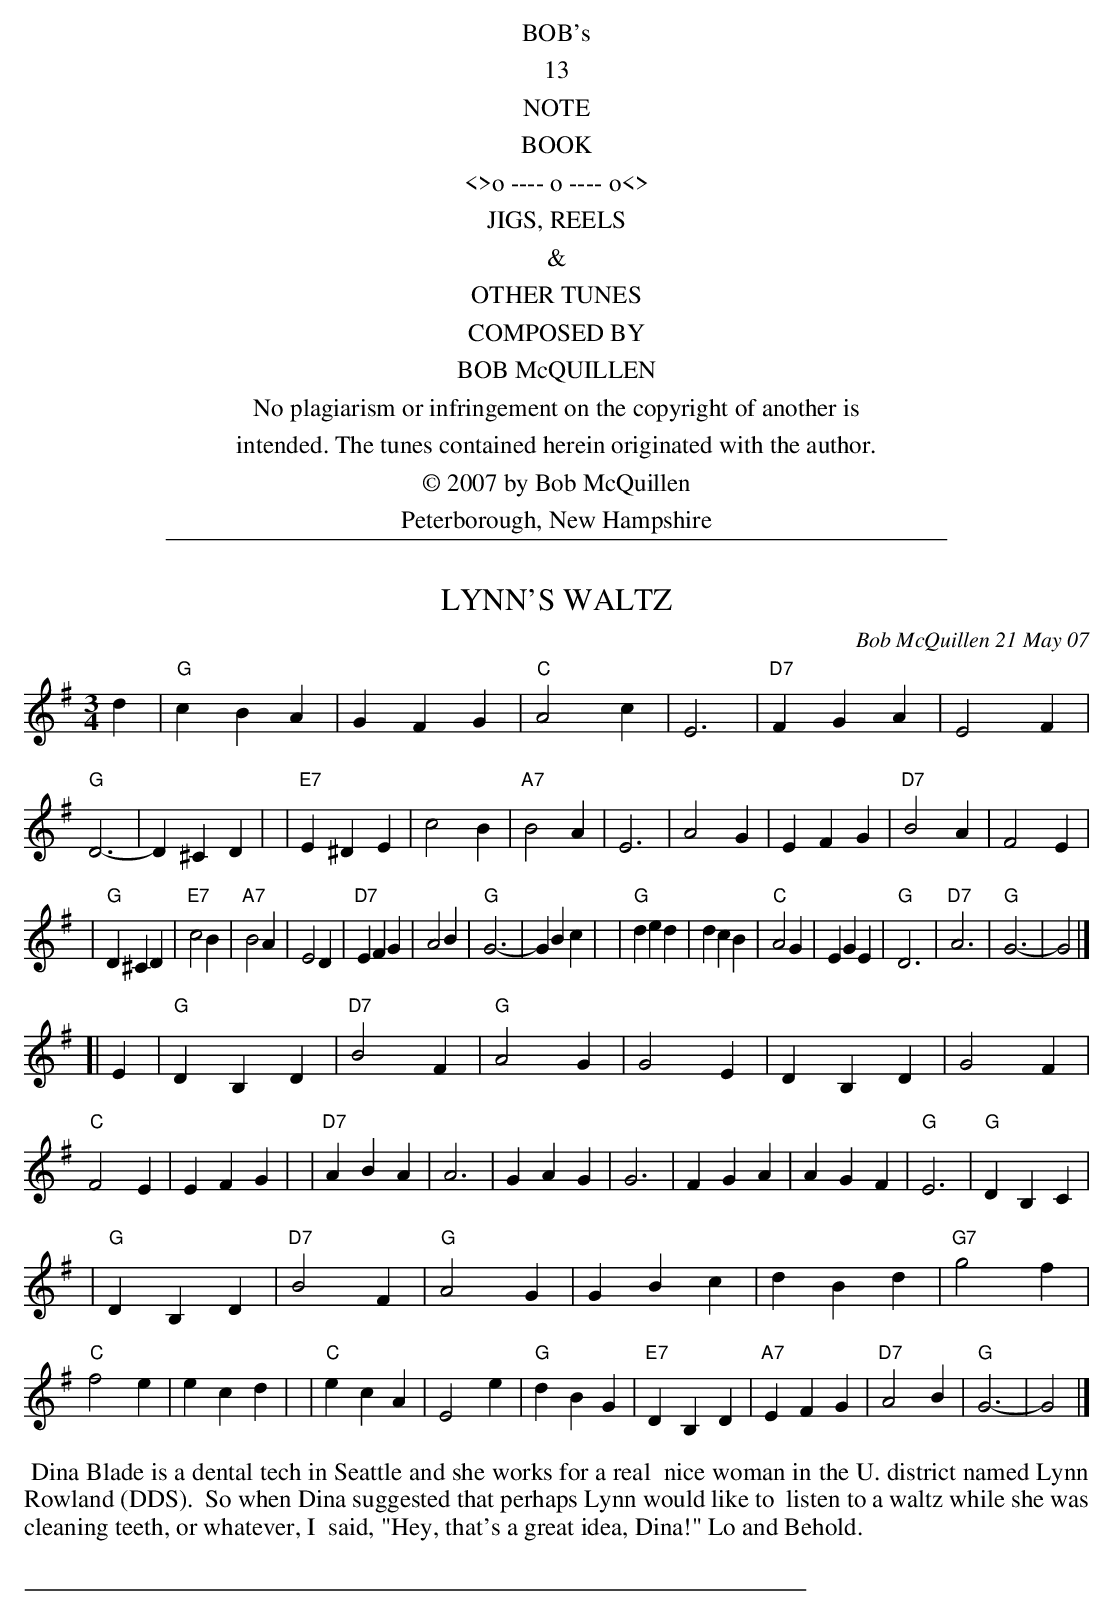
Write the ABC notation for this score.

X:1
T: LYNN'S WALTZ
C: Bob McQuillen 21 May 07
M: 3/4
L: 1/4
K: G
d \
| "G"cBA | GFG | "C"A2c | E3 | "D7"FGA | E2F | "G"D3- | D^CD |\
| "E7"E^DE | c2B | "A7"B2A | E3 | A2G | EFG | "D7"B2A | F2E |
| "G"D^CD |"E7"c2B | "A7"B2A | E2D | "D7"EFG | A2B | "G"G3- | GBc |\
| "G"ded | dcB | "C"A2G | EGE | "G"D3 | "D7"A3 | "G"G3- | G2 |]
[| E \
| "G"DB,D | "D7"B2F | "G"A2G | G2E | DB,D | G2F | "C"F2E | EFG |\
| "D7"ABA | A3 | GAG | G3 | FGA | AGF | "G"E3 | "G"DB,C |
| "G"DB,D | "D7"B2F | "G"A2G | GBc | dBd | "G7"g2f | "C"f2e | ecd |\
| "C"ecA | E2e | "G"dBG | "E7"DB,D | "A7"EFG | "D7"A2B | "G"G3- | G2 |]
